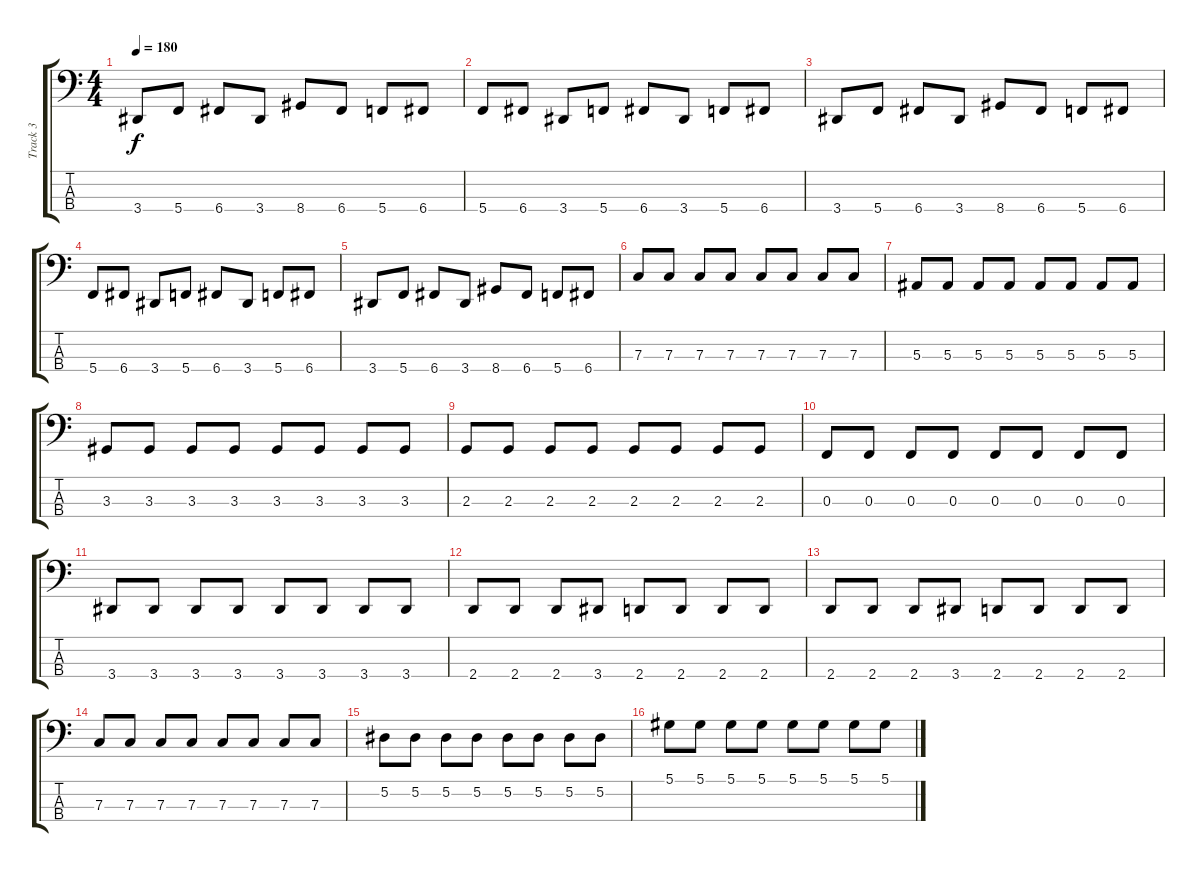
\track ("Track 3" "Track 3") {instrument electricbassfinger}
\staff {score tabs}
\tuning (Eb2 Bb1 F1 C1) {hide}
\ts (4 4)
\tempo 180
\clef f4
\ks c
3.4.8{dy f} 5.4.8 6.4.8 3.4.8 8.4.8 6.4.8 5.4.8 6.4.8 |
5.4.8 6.4.8 3.4.8 5.4.8 6.4.8 3.4.8 5.4.8 6.4.8 |
3.4.8 5.4.8 6.4.8 3.4.8 8.4.8 6.4.8 5.4.8 6.4.8 |
5.4.8 6.4.8 3.4.8 5.4.8 6.4.8 3.4.8 5.4.8 6.4.8 |
3.4.8 5.4.8 6.4.8 3.4.8 8.4.8 6.4.8 5.4.8 6.4.8 |
7.3.8 7.3.8 7.3.8 7.3.8 7.3.8 7.3.8 7.3.8 7.3.8 |
5.3.8 5.3.8 5.3.8 5.3.8 5.3.8 5.3.8 5.3.8 5.3.8 |
3.3.8 3.3.8 3.3.8 3.3.8 3.3.8 3.3.8 3.3.8 3.3.8 |
2.3.8 2.3.8 2.3.8 2.3.8 2.3.8 2.3.8 2.3.8 2.3.8 |
0.3.8 0.3.8 0.3.8 0.3.8 0.3.8 0.3.8 0.3.8 0.3.8 |
3.4.8 3.4.8 3.4.8 3.4.8 3.4.8 3.4.8 3.4.8 3.4.8 |
2.4.8 2.4.8 2.4.8 3.4.8 2.4.8 2.4.8 2.4.8 2.4.8 |
2.4.8 2.4.8 2.4.8 3.4.8 2.4.8 2.4.8 2.4.8 2.4.8 |
7.3.8 7.3.8 7.3.8 7.3.8 7.3.8 7.3.8 7.3.8 7.3.8 |
5.2.8 5.2.8 5.2.8 5.2.8 5.2.8 5.2.8 5.2.8 5.2.8 |
5.1.8 5.1.8 5.1.8 5.1.8 5.1.8 5.1.8 5.1.8 5.1.8
